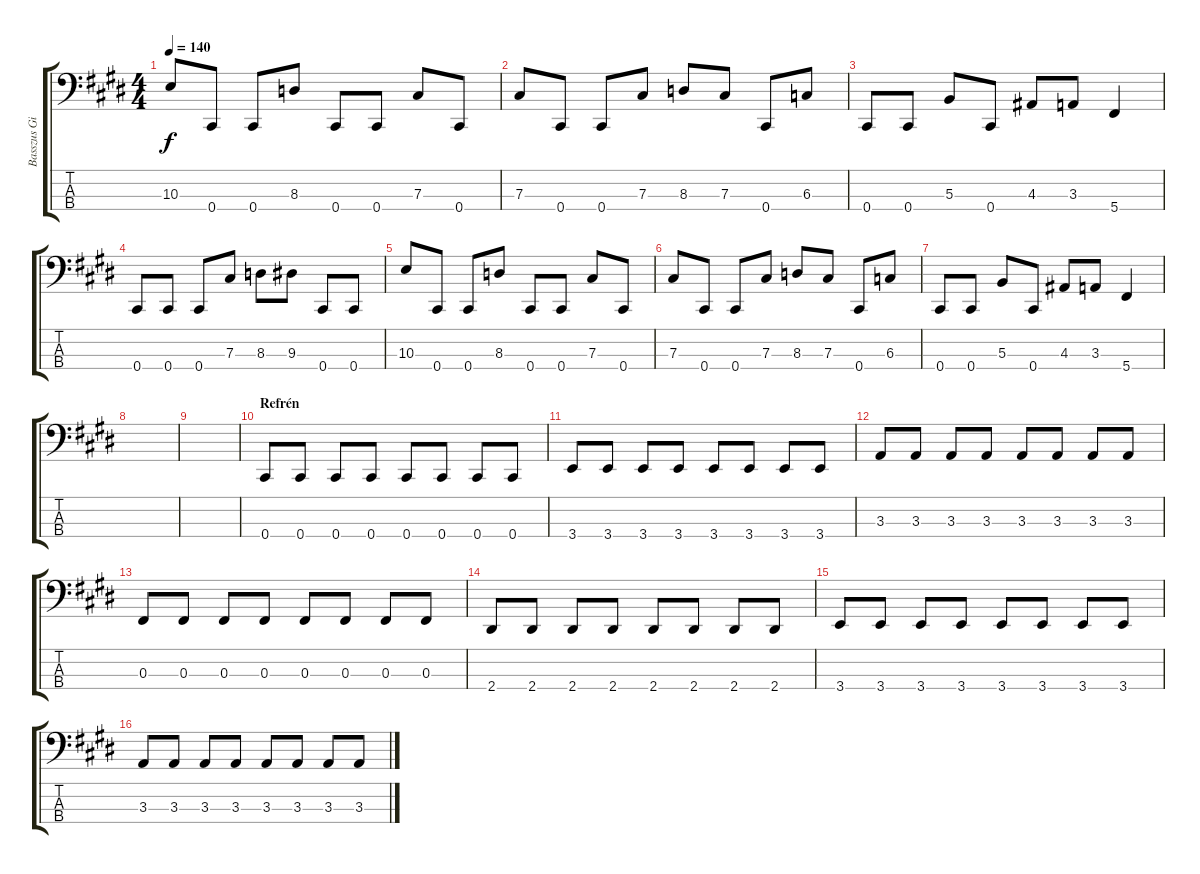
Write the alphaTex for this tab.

\track ("Basszus Gitár" "Basszus Gi") {instrument electricbassfinger}
\staff {score tabs}
\tuning (E2 B1 Gb1 Db1) {hide}
\ts (4 4)
\tempo 140
\clef f4
\ks c#minor
10.3.8{dy f} 0.4.8 0.4.8 8.3.8 0.4.8 0.4.8 7.3.8 0.4.8 |
7.3.8 0.4.8 0.4.8 7.3.8 8.3.8 7.3.8 0.4.8 6.3.8 |
0.4.8 0.4.8 5.3.8 0.4.8 4.3.8 3.3.8 5.4.4 |
0.4.8 0.4.8 0.4.8 7.3.8 8.3.8 9.3.8 0.4.8 0.4.8 |
10.3.8 0.4.8 0.4.8 8.3.8 0.4.8 0.4.8 7.3.8 0.4.8 |
7.3.8 0.4.8 0.4.8 7.3.8 8.3.8 7.3.8 0.4.8 6.3.8 |
0.4.8 0.4.8 5.3.8 0.4.8 4.3.8 3.3.8 5.4.4 |
|
|
\section ("" "Refrén")
0.4.8 0.4.8 0.4.8 0.4.8 0.4.8 0.4.8 0.4.8 0.4.8 |
3.4.8 3.4.8 3.4.8 3.4.8 3.4.8 3.4.8 3.4.8 3.4.8 |
3.3.8 3.3.8 3.3.8 3.3.8 3.3.8 3.3.8 3.3.8 3.3.8 |
0.3.8 0.3.8 0.3.8 0.3.8 0.3.8 0.3.8 0.3.8 0.3.8 |
2.4.8 2.4.8 2.4.8 2.4.8 2.4.8 2.4.8 2.4.8 2.4.8 |
3.4.8 3.4.8 3.4.8 3.4.8 3.4.8 3.4.8 3.4.8 3.4.8 |
3.3.8 3.3.8 3.3.8 3.3.8 3.3.8 3.3.8 3.3.8 3.3.8
